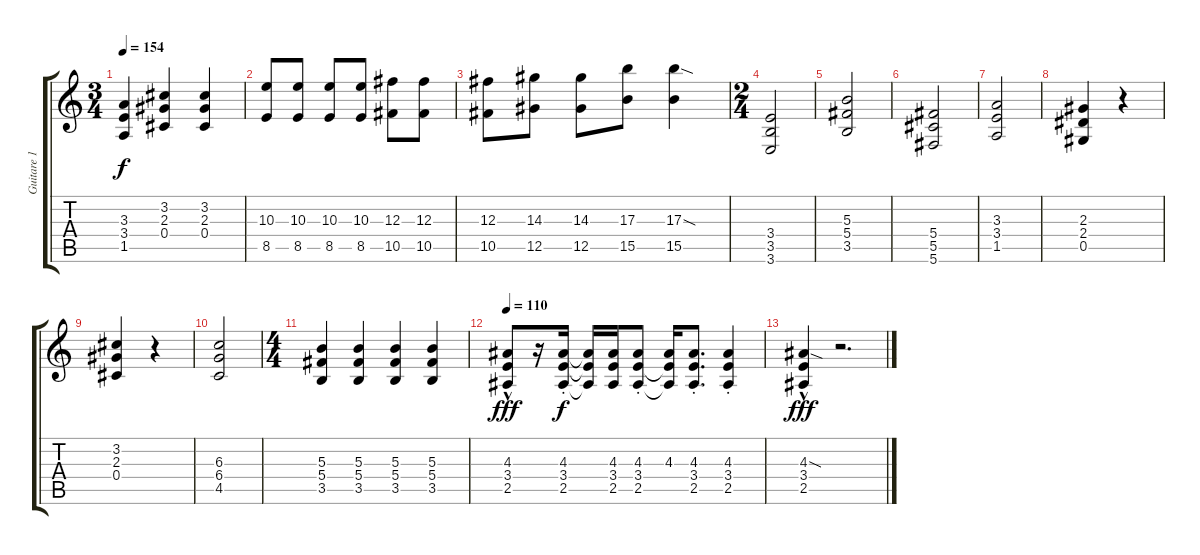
\track ("Guitare 1" "Guitare 1") {instrument overdrivenguitar}
\staff {score tabs}
\tuning (Eb4 Bb3 Gb3 Db3 Ab2 Db2) {hide}
\ts (3 4)
\tempo 154
\clef g2
\ks c
(3.3 3.4 1.5).4{dy f} (3.2 2.3 0.4).4 (3.2 2.3 0.4).4 |
(10.3 8.5).8 (10.3 8.5).8 (10.3 8.5).8 (10.3 8.5).8 (12.3 10.5).8 (12.3 10.5).8 |
(12.3 10.5).8 (14.3 12.5).8 (14.3 12.5).8 (17.3 15.5).8 (17.3{sod} 15.5).4 |
\ts (2 4)
(3.4 3.5 3.6).2 |
(5.3 5.4 3.5).2 |
(5.4 5.5 5.6).2 |
(3.3 3.4 1.5).2 |
(2.3 2.4 0.5).4 r.4 |
(3.2 2.3 0.4).4 r.4 |
(6.3 6.4 4.5).2 |
\ts (4 4)
(5.3 5.4 3.5).4 (5.3 5.4 3.5).4 (5.3 5.4 3.5).4 (5.3 5.4 3.5).4 |
\tempo 110
(4.3{hac} 3.4{hac} 2.5{hac}).8{dy fff} r.16 (4.3{st} 3.4{st} 2.5{st}).16{dy f} (4.3{t} 3.4{t} 2.5{t}).16 (4.3 3.4 2.5).16 (4.3{st} 3.4{st} 2.5{st}).8 (4.3 3.4{t} 2.5{t}).16 (4.3{st} 3.4{st} 2.5{st}).8{d} (4.3{st} 3.4{st} 2.5{st}).4 |
(4.3{sod hac} 3.4{hac} 2.5{hac}).4{dy fff} r.2{d}
